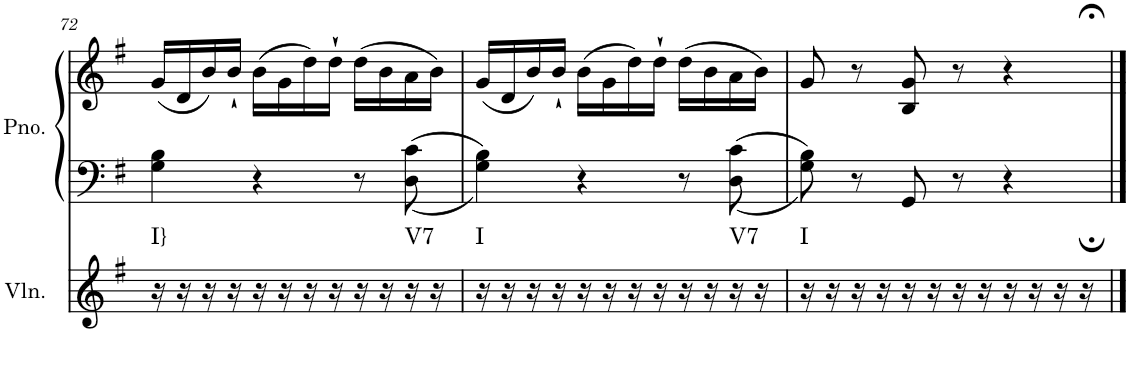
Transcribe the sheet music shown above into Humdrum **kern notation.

**kern	**harte	**kern	**kern
*part2	*part2	*part1	*part1
*staff3	*	*staff2	*staff1
*I"Violin	*	*I"Piano, Piano right	*
*I'Vln.	*	*I'Pno.	*
!!LO:PB:g=z
*clefG2	*	*clefF4	*clefG2
*k[f#]	*	*k[f#]	*k[f#]
*M3/4	*	*M3/4	*M3/4
=72	=72	=72	=72
!	!LO:H:kt=I}	!	!
16r	N	4G\ 4B\	(<16g/LL
16r	.	.	16d/
16r	.	.	16b/)
16r	.	.	16b`/JJ
16r	.	4r	(16b\LL
16r	.	.	16g\
16r	.	.	16dd\)
16r	.	.	16dd`\JJ
16r	.	8r	(16dd\LL
16r	.	.	16b\
!	!LO:H:kt=V7	!	!
16r	N	8D\ 8c\	16a\
16r	.	.	16b\JJ)
=73	=73	=73	=73
!	!LO:H:kt=I	!	!
16r	N	4G\ 4B\	(16g/LL
16r	.	.	16d/
16r	.	.	16b/)
16r	.	.	16b`/JJ
16r	.	4r	(16b\LL
16r	.	.	16g\
16r	.	.	16dd\)
16r	.	.	16dd`\JJ
16r	.	8r	(16dd\LL
16r	.	.	16b\
!	!LO:H:kt=V7	!	!
16r	N	8D\ 8c\	16a\
16r	.	.	16b\JJ)
=74	=74	=74	=74
!	!LO:H:kt=I	!	!
16r	N	8G\ 8B\	8g/
16r	.	.	.
16r	.	8r	8r
16r	.	.	.
16r	.	8GG/	8B/ 8g/
16r	.	.	.
16r	.	8r	8r
16r	.	.	.
16r	.	4r;	4r;<
16r	.	.	.
16r	.	.	.
16r	.	.	.
==	==	==	==
*-	*-	*-	*-
